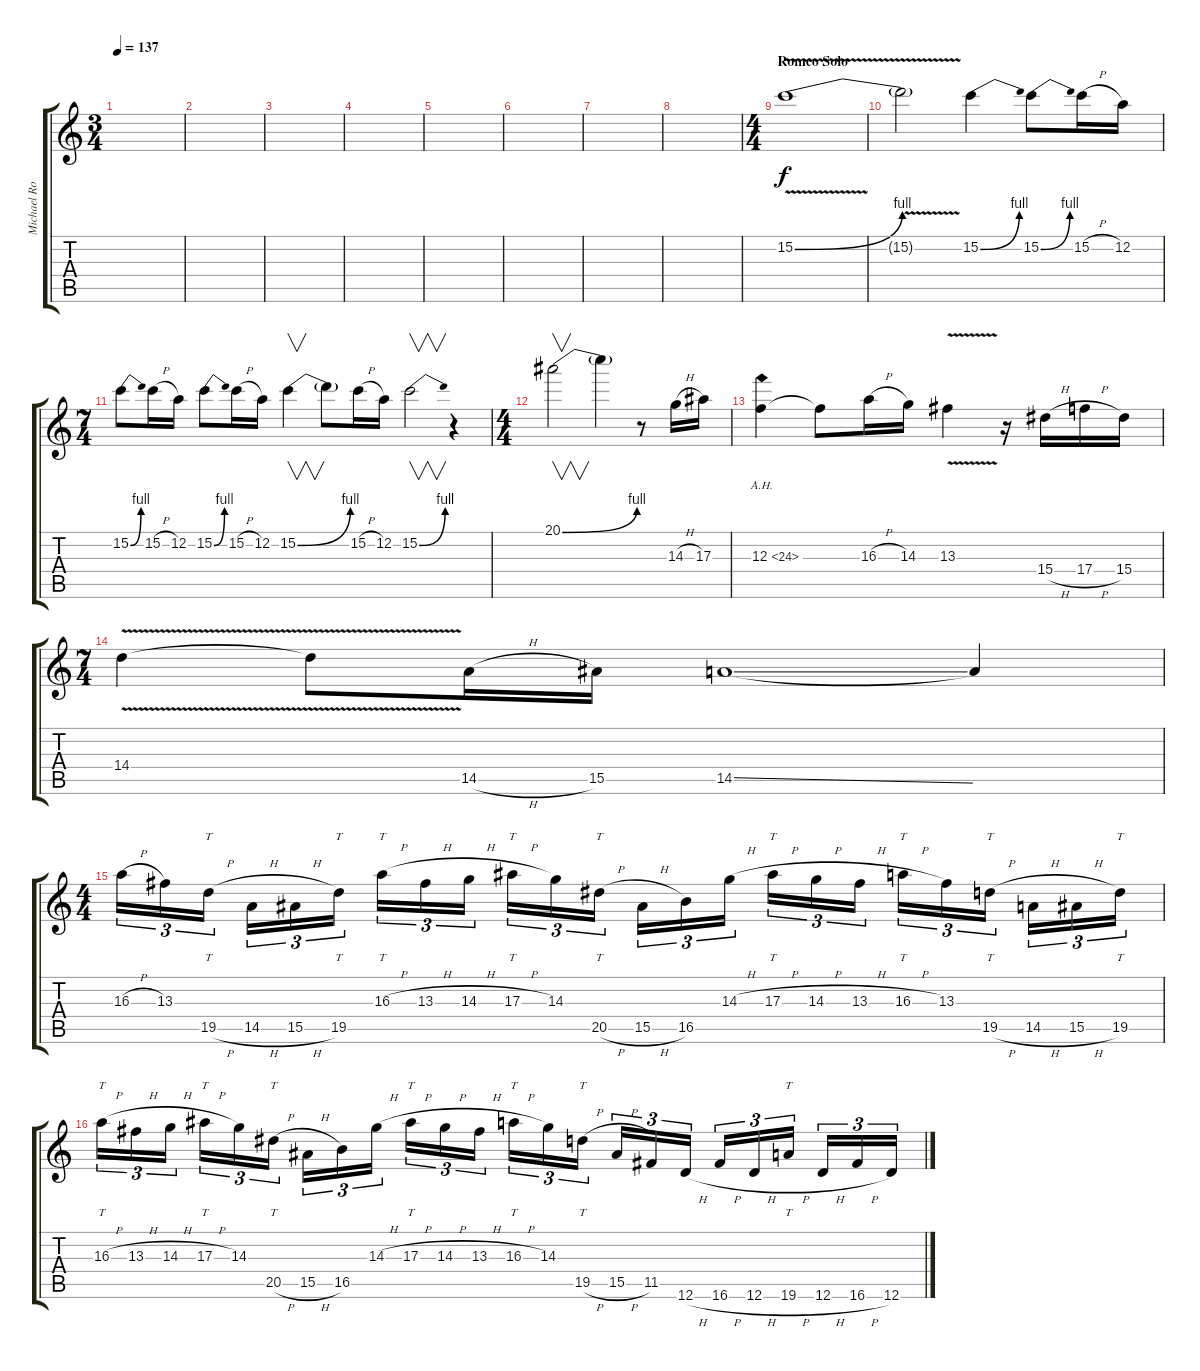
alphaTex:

\track ("Michael Romeo Solo" "Michael Ro") {instrument distortionguitar}
\staff {score tabs}
\tuning (D4 A3 F3 C3 G2 D2) {hide}
\ts (3 4)
\tempo 137
\clef g2
\ks c
|
|
|
|
|
|
|
|
\ts (4 4)
\section ("" "Romeo Solo")
15.2{be (bend 0 0 60 4) v}.1 |
15.2{v t}.2 15.2{be (bend 0 0 60 4)}.4 15.2{be (bend 0 0 60 4)}.8 15.2{h}.16 12.2.16 |
\ts (7 4)
15.2{be (bend 0 0 60 4)}.8 15.2{h}.16 12.2.16 15.2{be (bend 0 0 60 4)}.8 15.2{h}.16 12.2.16 15.2{be (bend 0 0 60 4)}.4{v} 15.2{t}.8 15.2{h}.16 12.2.16 15.2{be (bend 0 0 60 4)}.2{v} r.4 |
\ts (4 4)
20.1{be (bend 0 0 60 4)}.2{v} 20.1{t}.4 r.8 14.3{h}.16 17.3.16 |
12.3{ah 12}.4 12.3{t}.8 16.3{h}.16 14.3.16 13.3{v}.4 r.16 15.4{h}.16 17.4{h}.16 15.4.16 |
\ts (7 4)
14.4{v}.4 14.4{t}.8 14.5{h}.16 15.5.16 14.5{ss}.1 14.5{t}.4 |
\ts (4 4)
16.3{h}.16{tu (3 2)} 13.3.16{tu (3 2)} 19.5{h}.16{tt tu (3 2)} 14.5{h}.16{tu (3 2)} 15.5{h}.16{tu (3 2)} 19.5.16{tt tu (3 2)} 16.3{h}.16{tt tu (3 2)} 13.3{h}.16{tu (3 2)} 14.3{h}.16{tu (3 2)} 17.3{h}.16{tt tu (3 2)} 14.3.16{tu (3 2)} 20.5{h}.16{tt tu (3 2)} 15.5{h}.16{tu (3 2)} 16.5.16{tu (3 2)} 14.3{h}.16{tu (3 2)} 17.3{h}.16{tt tu (3 2)} 14.3{h}.16{tu (3 2)} 13.3{h}.16{tu (3 2)} 16.3{h}.16{tt tu (3 2)} 13.3.16{tu (3 2)} 19.5{h}.16{tt tu (3 2)} 14.5{h}.16{tu (3 2)} 15.5{h}.16{tu (3 2)} 19.5.16{tt tu (3 2)} |
16.3{h}.16{tt tu (3 2)} 13.3{h}.16{tu (3 2)} 14.3{h}.16{tu (3 2)} 17.3{h}.16{tt tu (3 2)} 14.3.16{tu (3 2)} 20.5{h}.16{tt tu (3 2)} 15.5{h}.16{tu (3 2)} 16.5.16{tu (3 2)} 14.3{h}.16{tu (3 2)} 17.3{h}.16{tt tu (3 2)} 14.3{h}.16{tu (3 2)} 13.3{h}.16{tu (3 2)} 16.3{h}.16{tt tu (3 2)} 14.3.16{tu (3 2)} 19.5{h}.16{tt tu (3 2)} 15.5{h}.16{tu (3 2)} 11.5.16{tu (3 2)} 12.6{h}.16{tu (3 2)} 16.6{h}.16{tu (3 2)} 12.6{h}.16{tu (3 2)} 19.6{h}.16{tt tu (3 2)} 12.6{h}.16{tu (3 2)} 16.6{h}.16{tu (3 2)} 12.6{h}.16{tu (3 2)}
